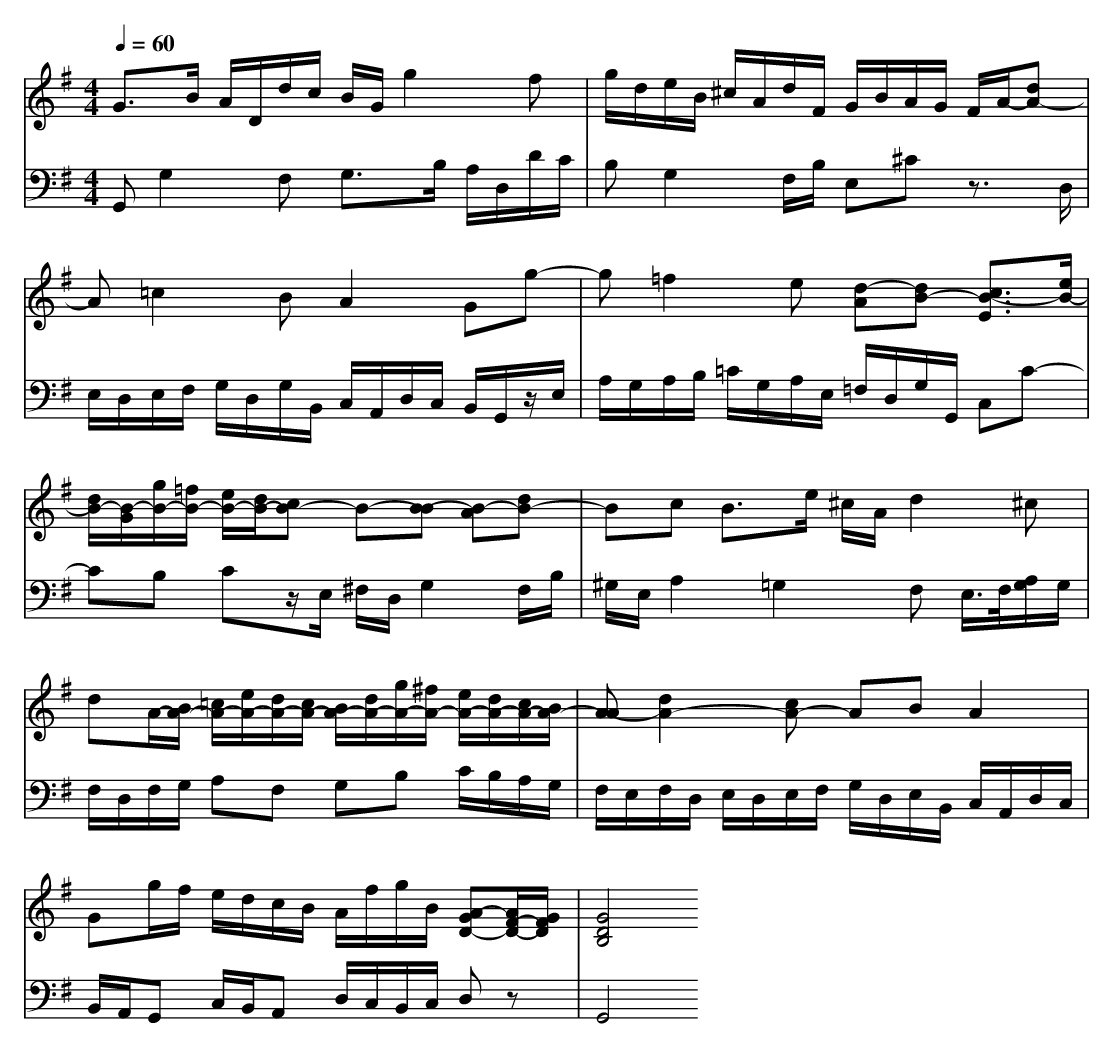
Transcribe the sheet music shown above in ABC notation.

X:1
T:
M: 4/4
L: 1/8
Q:1/4=60
K:G % 1 sharps
V:1
G3/2B/2 A/2D/2d/2c/2 B/2G/2g2f|g/2d/2e/2B/2 ^c/2A/2d/2F/2 G/2B/2A/2G/2 F/2A/2-[dA-]|A=c2B A2 Gg-|g=f2e [d-A][dB-] [c3/2B3/2-E3/2][e/2B/2-]|
[d/2B/2-][B/2-G/2][g/2B/2-][=f/2B/2-] [e/2B/2-][d/2B/2-][cB-] B-[B-B] [B-A][dB-]|Bc B3/2e/2 ^c/2A/2d2^c|dA/2-[B/2A/2-] [=c/2A/2-][e/2A/2-][d/2A/2-][c/2A/2-] [B/2A/2-][d/2A/2-][g/2A/2-][^f/2A/2-] [e/2A/2-][d/2A/2-][c/2A/2-][B/2A/2-]|[A-A][d2A2-][cA-] AB A2|
Gg/2f/2 e/2d/2c/2B/2 A/2f/2g/2B/2 [A-GD-][A/2F/2-D/2-][G/2F/2D/2]|[G4D4B,4]
V:2
G,,G,2F, G,3/2B,/2 A,/2D,/2D/2C/2|B,G,2F,/2B,/2 E,^C z3/2D,/2|E,/2D,/2E,/2F,/2 G,/2D,/2G,/2B,,/2 C,/2A,,/2D,/2C,/2 B,,/2G,,/2z/2E,/2|A,/2G,/2A,/2B,/2 =C/2G,/2A,/2E,/2 =F,/2D,/2G,/2G,,/2 C,C-|
CB, Cz/2E,/2 ^F,/2D,/2G,2F,/2B,/2|^G,/2E,/2A,2=G,2F, E,/2>F,/2[A,/2G,/2]G,/2|F,/2D,/2F,/2G,/2 A,F, G,B, C/2B,/2A,/2G,/2|F,/2E,/2F,/2D,/2 E,/2D,/2E,/2F,/2 G,/2D,/2E,/2B,,/2 C,/2A,,/2D,/2C,/2|
B,,/2A,,/2G,, C,/2B,,/2A,, D,/2C,/2B,,/2C,/2 D,z|G,,4
